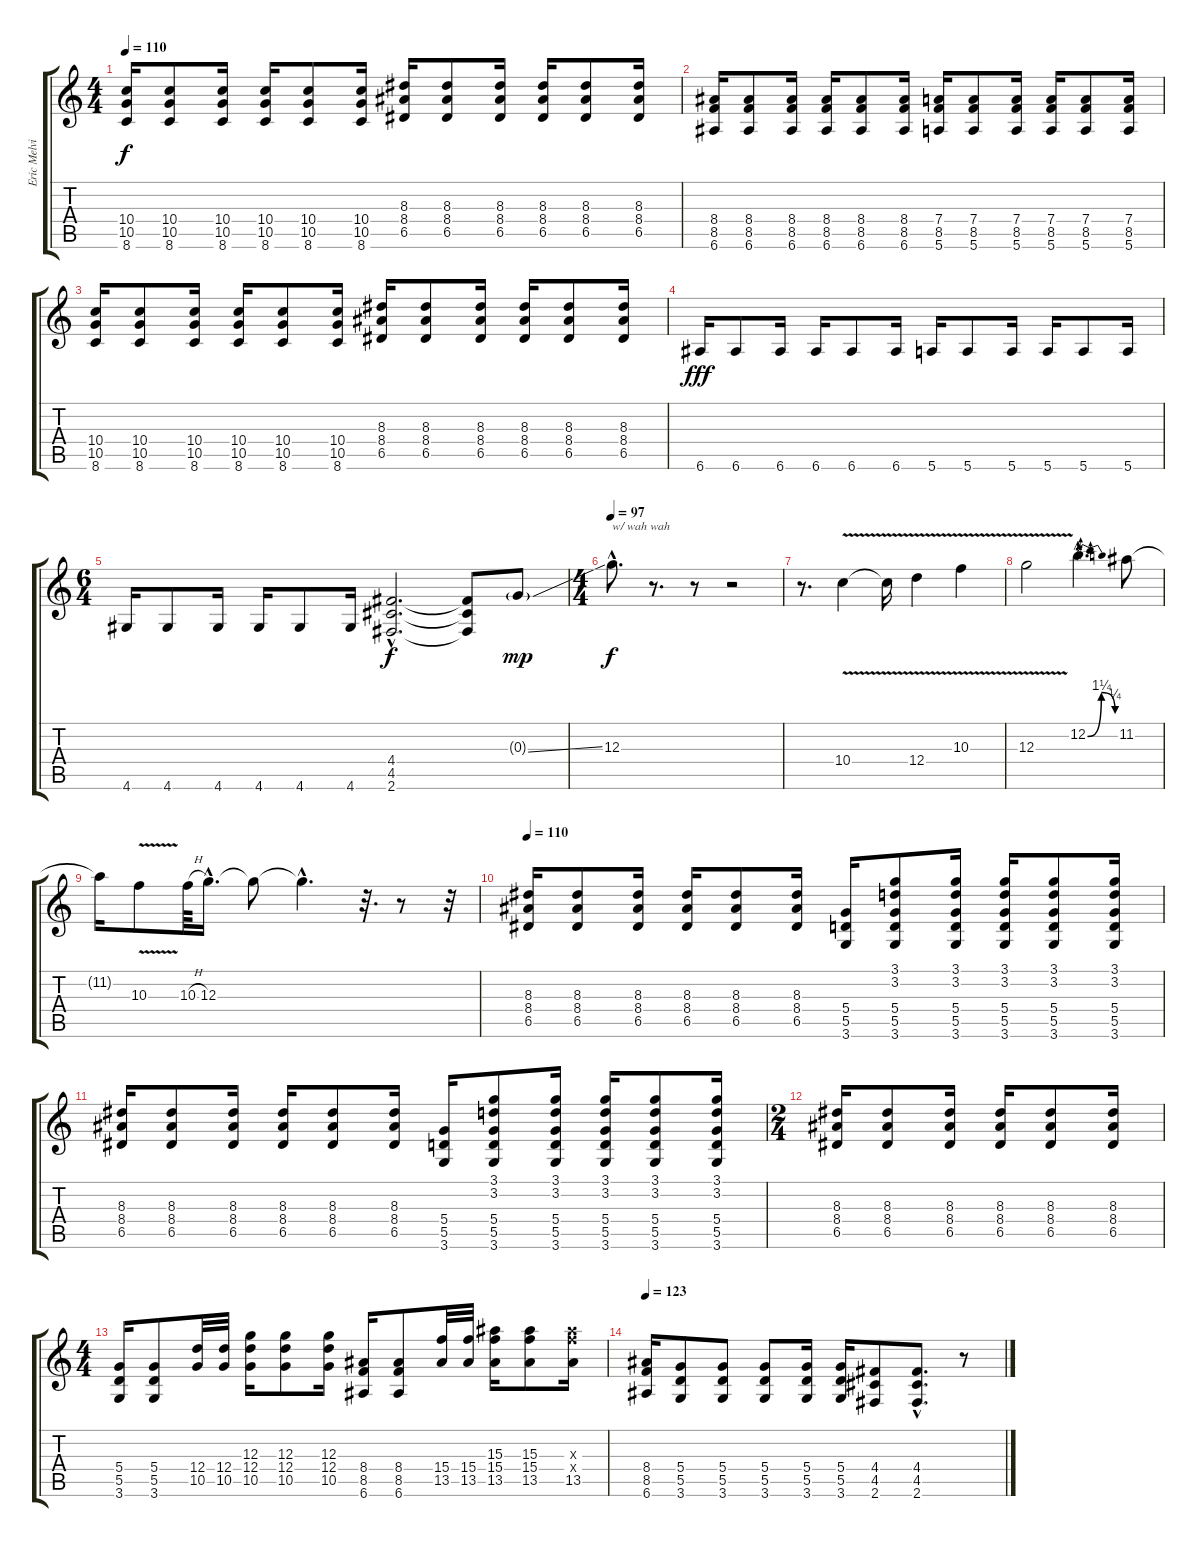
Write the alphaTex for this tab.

\track ("Eric Melvin - Guitar" "Eric Melvi") {instrument distortionguitar}
\staff {score tabs}
\tuning (E4 B3 G3 D3 A2 E2) {hide}
\ts (4 4)
\tempo 110
\clef g2
\ks c
(10.4 10.5 8.6).16{dy f} (10.4 10.5 8.6).8 (10.4 10.5 8.6).16 (10.4 10.5 8.6).16 (10.4 10.5 8.6).8 (10.4 10.5 8.6).16 (8.3 8.4 6.5).16 (8.3 8.4 6.5).8 (8.3 8.4 6.5).16 (8.3 8.4 6.5).16 (8.3 8.4 6.5).8 (8.3 8.4 6.5).16 |
(8.4 8.5 6.6).16 (8.4 8.5 6.6).8 (8.4 8.5 6.6).16 (8.4 8.5 6.6).16 (8.4 8.5 6.6).8 (8.4 8.5 6.6).16 (7.4 8.5 5.6).16 (7.4 8.5 5.6).8 (7.4 8.5 5.6).16 (7.4 8.5 5.6).16 (7.4 8.5 5.6).8 (7.4 8.5 5.6).16 |
(10.4 10.5 8.6).16 (10.4 10.5 8.6).8 (10.4 10.5 8.6).16 (10.4 10.5 8.6).16 (10.4 10.5 8.6).8 (10.4 10.5 8.6).16 (8.3 8.4 6.5).16 (8.3 8.4 6.5).8 (8.3 8.4 6.5).16 (8.3 8.4 6.5).16 (8.3 8.4 6.5).8 (8.3 8.4 6.5).16 |
6.6.16{dy fff} 6.6.8 6.6.16 6.6.16 6.6.8 6.6.16 5.6.16 5.6.8 5.6.16 5.6.16 5.6.8 5.6.16 |
\ts (6 4)
4.6.16 4.6.8 4.6.16 4.6.16 4.6.8 4.6.16 (4.4{hac} 4.5{hac} 2.6{hac}).2{d dy f} (4.4{t} 4.5{t} 2.6{t}).8 0.3{ss g}.8{dy mp instrument electricguitarclean} |
\ts (4 4)
\tempo 97
12.3{hac}.8{d txt "w/ wah wah" dy f instrument electricguitarclean} r.8{d} r.8 r.2 |
r.8{d} 10.4{v}.4 10.4{t}.16 12.4{v}.4 10.3{v}.4 |
12.3{v}.2 12.2{be (bendrelease 0 0 30 5 30 5 60 1) hac}.4{d} 11.2.8 |
11.2{t}.16 10.3{v}.8 10.3{h}.64 12.3{hac}.16{d} 12.3{t}.8 12.3{hac t}.4{d} r.32{d} r.8 r.32 |
\tempo 110
(8.3 8.4 6.5).16{instrument distortionguitar} (8.3 8.4 6.5).8 (8.3 8.4 6.5).16 (8.3 8.4 6.5).16 (8.3 8.4 6.5).8 (8.3 8.4 6.5).16 (5.4 5.5 3.6).16 (3.1 3.2 5.4 5.5 3.6).8 (3.1 3.2 5.4 5.5 3.6).16 (3.1 3.2 5.4 5.5 3.6).16 (3.1 3.2 5.4 5.5 3.6).8 (3.1 3.2 5.4 5.5 3.6).16 |
(8.3 8.4 6.5).16 (8.3 8.4 6.5).8 (8.3 8.4 6.5).16 (8.3 8.4 6.5).16 (8.3 8.4 6.5).8 (8.3 8.4 6.5).16 (5.4 5.5 3.6).16 (3.1 3.2 5.4 5.5 3.6).8 (3.1 3.2 5.4 5.5 3.6).16 (3.1 3.2 5.4 5.5 3.6).16 (3.1 3.2 5.4 5.5 3.6).8 (3.1 3.2 5.4 5.5 3.6).16 |
\ts (2 4)
(8.3 8.4 6.5).16 (8.3 8.4 6.5).8 (8.3 8.4 6.5).16 (8.3 8.4 6.5).16 (8.3 8.4 6.5).8 (8.3 8.4 6.5).16 |
\ts (4 4)
(5.4 5.5 3.6).16 (5.4 5.5 3.6).8 (12.4 10.5).32 (12.4 10.5).32 (12.3 12.4 10.5).16 (12.3 12.4 10.5).8 (12.3 12.4 10.5).16 (8.4 8.5 6.6).16 (8.4 8.5 6.6).8 (15.4 13.5).32 (15.4 13.5).32 (15.3 15.4 13.5).16 (15.3 15.4 13.5).8 (15.3{x} 15.4{x} 13.5).16 |
\tempo 123
(8.4 8.5 6.6).16 (5.4 5.5 3.6).8 (5.4 5.5 3.6).8 (5.4 5.5 3.6).8 (5.4 5.5 3.6).16 (5.4 5.5 3.6).16 (4.4 4.5 2.6).8 (4.4{hac} 4.5{hac} 2.6{hac}).8{d} r.8
